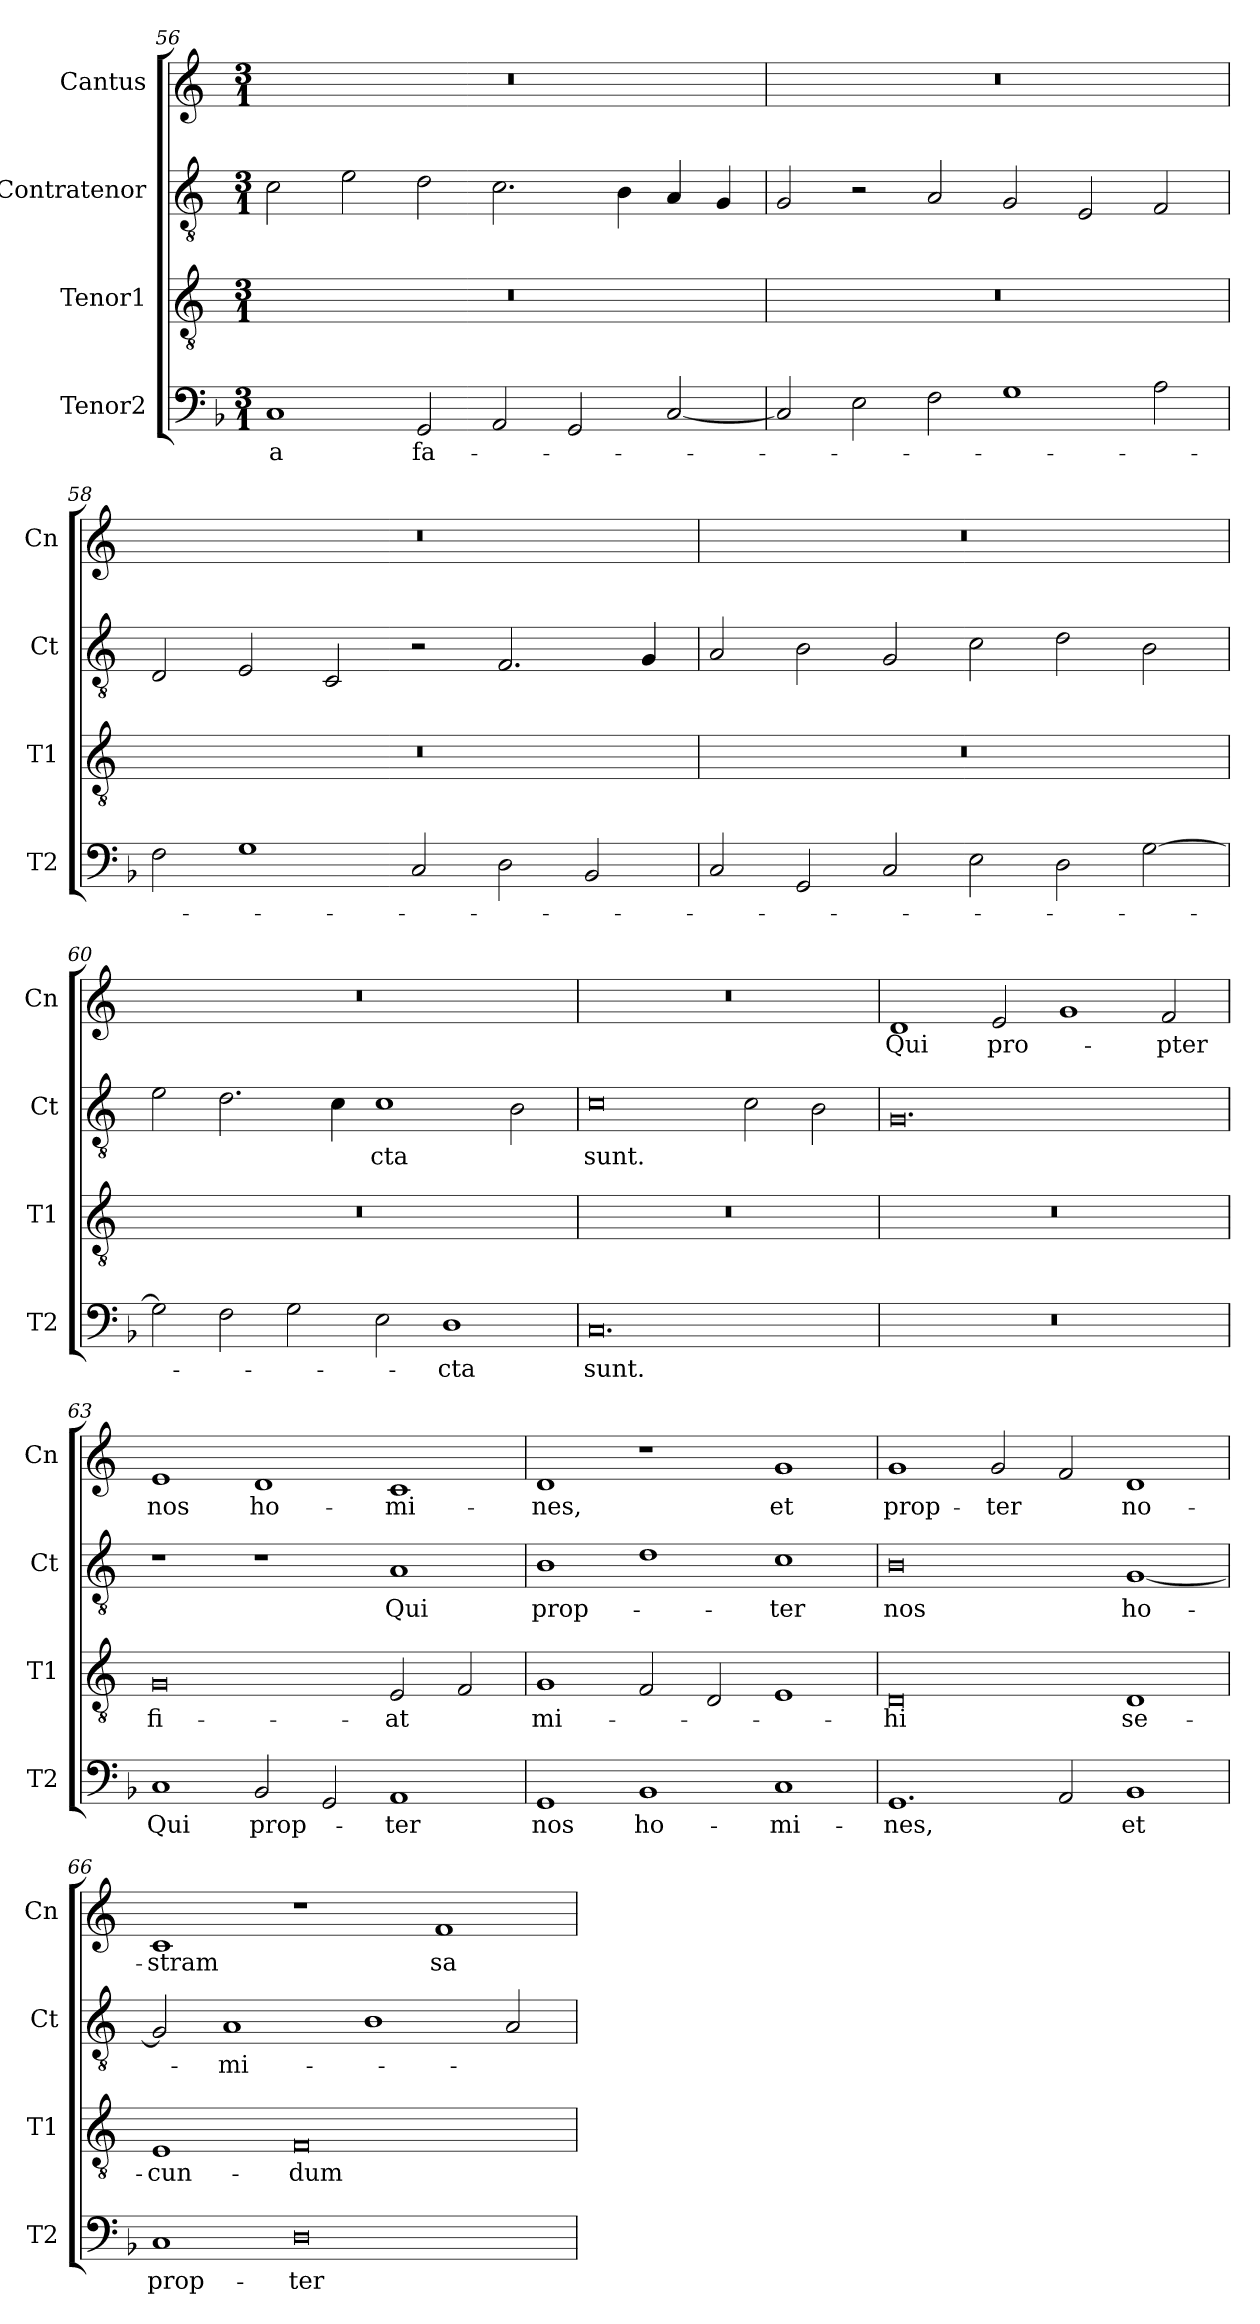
**kern	**text	**kern	**text	**kern	**text	**kern	**text
*part4	*part4	*part3	*part3	*part2	*part2	*part1	*part1
*staff4	*staff4	*staff3	*staff3	*staff2	*staff2	*staff1	*staff1
*I"Tenor2	*	*I"Tenor1	*	*I"Contratenor	*	*I"Cantus	*
*I'T2	*	*I'T1	*	*I'Ct	*	*I'Cn	*
*clefF4	*	*clefGv2	*	*clefGv2	*	*clefG2	*
*k[b-]	*	*k[]	*	*k[]	*	*k[]	*
*M3/1	*	*M3/1	*	*M3/1	*	*M3/1	*
=56	=56	=56	=56	=56	=56	=56	=56
1C	-a	0.r	.	2c\	.	0.r	.
.	.	.	.	2e\	.	.	.
2GG/	fa-	.	.	2d\	.	.	.
2AA/	.	.	.	2.c\	.	.	.
2GG/	.	.	.	.	.	.	.
.	.	.	.	4B\	.	.	.
[2C/	.	.	.	4A/	.	.	.
.	.	.	.	4G/	.	.	.
=57	=57	=57	=57	=57	=57	=57	=57
2C/]	.	0.r	.	2G/	.	0.r	.
2E\	.	.	.	2r	.	.	.
2F\	.	.	.	2A/	.	.	.
1G	.	.	.	2G/	.	.	.
.	.	.	.	2E/	.	.	.
2A\	.	.	.	2F/	.	.	.
=58	=58	=58	=58	=58	=58	=58	=58
2F\	.	0.r	.	2D/	.	0.r	.
1G	.	.	.	2E/	.	.	.
.	.	.	.	2C/	.	.	.
2C/	.	.	.	2r	.	.	.
2D\	.	.	.	2.F/	.	.	.
2BB-/	.	.	.	.	.	.	.
.	.	.	.	4G/	.	.	.
=59	=59	=59	=59	=59	=59	=59	=59
2C/	.	0.r	.	2A/	.	0.r	.
2GG/	.	.	.	2B\	.	.	.
2C/	.	.	.	2G/	.	.	.
2E\	.	.	.	2c\	.	.	.
2D\	.	.	.	2d\	.	.	.
[2G\	.	.	.	2B\	.	.	.
=60	=60	=60	=60	=60	=60	=60	=60
2G\]	.	0.r	.	2e\	.	0.r	.
2F\	.	.	.	2.d\	.	.	.
2G\	.	.	.	.	.	.	.
.	.	.	.	4c\	.	.	.
2E\	.	.	.	1c	-cta	.	.
1D	-cta	.	.	.	.	.	.
.	.	.	.	2B\	.	.	.
=61	=61	=61	=61	=61	=61	=61	=61
0.C	sunt.	0.r	.	0c	sunt.	0.r	.
.	.	.	.	2c\	.	.	.
.	.	.	.	2B\	.	.	.
=62	=62	=62	=62	=62	=62	=62	=62
0.r	.	0.r	.	0.G	.	1d	Qui
.	.	.	.	.	.	2e/	pro-
.	.	.	.	.	.	1g	.
.	.	.	.	.	.	2f/	-pter
=63	=63	=63	=63	=63	=63	=63	=63
1C	Qui	0G	fi-	1r	.	1e	nos
2BB-/	prop-	.	.	1r	.	1d	ho-
2GG/	.	.	.	.	.	.	.
1AA	-ter	2E/	-at	1A	Qui	1c	-mi-
.	.	2F/	.	.	.	.	.
=64	=64	=64	=64	=64	=64	=64	=64
1GG	nos	1G	mi-	1B	prop-	1d	-nes,
1BB-	ho-	2F/	.	1d	.	1r	.
.	.	2D/	.	.	.	.	.
1C	-mi-	1E	.	1c	-ter	1g	et
=65	=65	=65	=65	=65	=65	=65	=65
1.GG	-nes,	0D	-hi	0B	nos	1g	prop-
.	.	.	.	.	.	2g/	-ter
2AA/	.	.	.	.	.	2f/	.
1BB-	et	1D	se-	[1G	ho-	1d	no-
=66	=66	=66	=66	=66	=66	=66	=66
1C	prop-	1E	-cun-	2G/]	.	1c	-stram
.	.	.	.	1A	-mi-	.	.
0D	-ter	0F	-dum	.	.	1r	.
.	.	.	.	1B	.	.	.
.	.	.	.	.	.	1f	sa-
.	.	.	.	2A/	.	.	.
=	=	=	=	=	=	=	=
*-	*-	*-	*-	*-	*-	*-	*-
